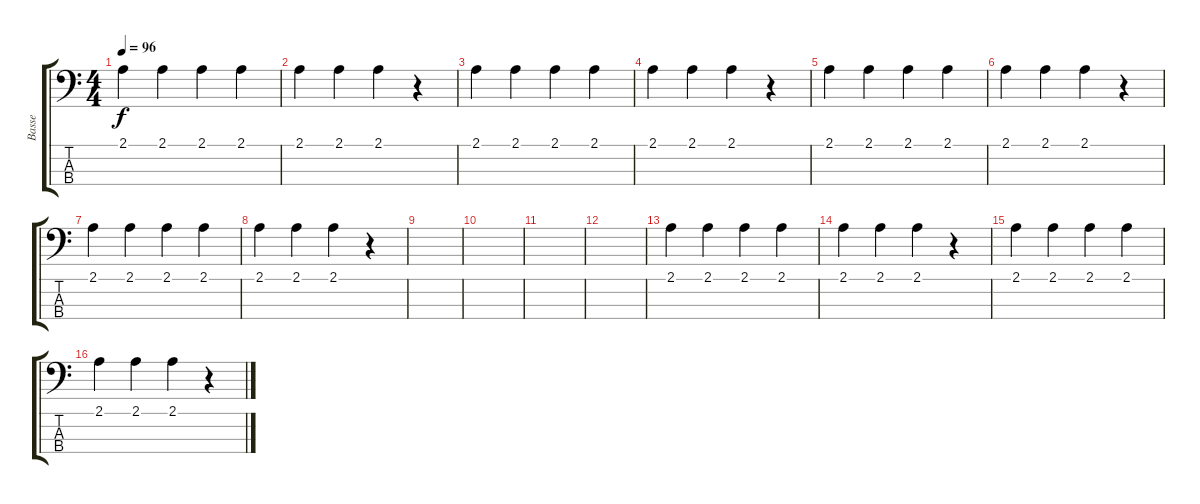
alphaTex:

\track ("Basse" "Basse") {instrument acousticbass}
\staff {score tabs}
\tuning (G2 D2 A1 E1) {hide}
\ts (4 4)
\tempo 96
\clef f4
\ks c
2.1.4{dy f instrument acousticbass} 2.1.4 2.1.4 2.1.4 |
2.1.4 2.1.4 2.1.4 r.4 |
2.1.4 2.1.4 2.1.4 2.1.4 |
2.1.4 2.1.4 2.1.4 r.4 |
2.1.4 2.1.4 2.1.4 2.1.4 |
2.1.4 2.1.4 2.1.4 r.4 |
2.1.4 2.1.4 2.1.4 2.1.4 |
2.1.4 2.1.4 2.1.4 r.4 |
|
|
|
|
2.1.4 2.1.4 2.1.4 2.1.4 |
2.1.4 2.1.4 2.1.4 r.4 |
2.1.4 2.1.4 2.1.4 2.1.4 |
2.1.4 2.1.4 2.1.4 r.4
